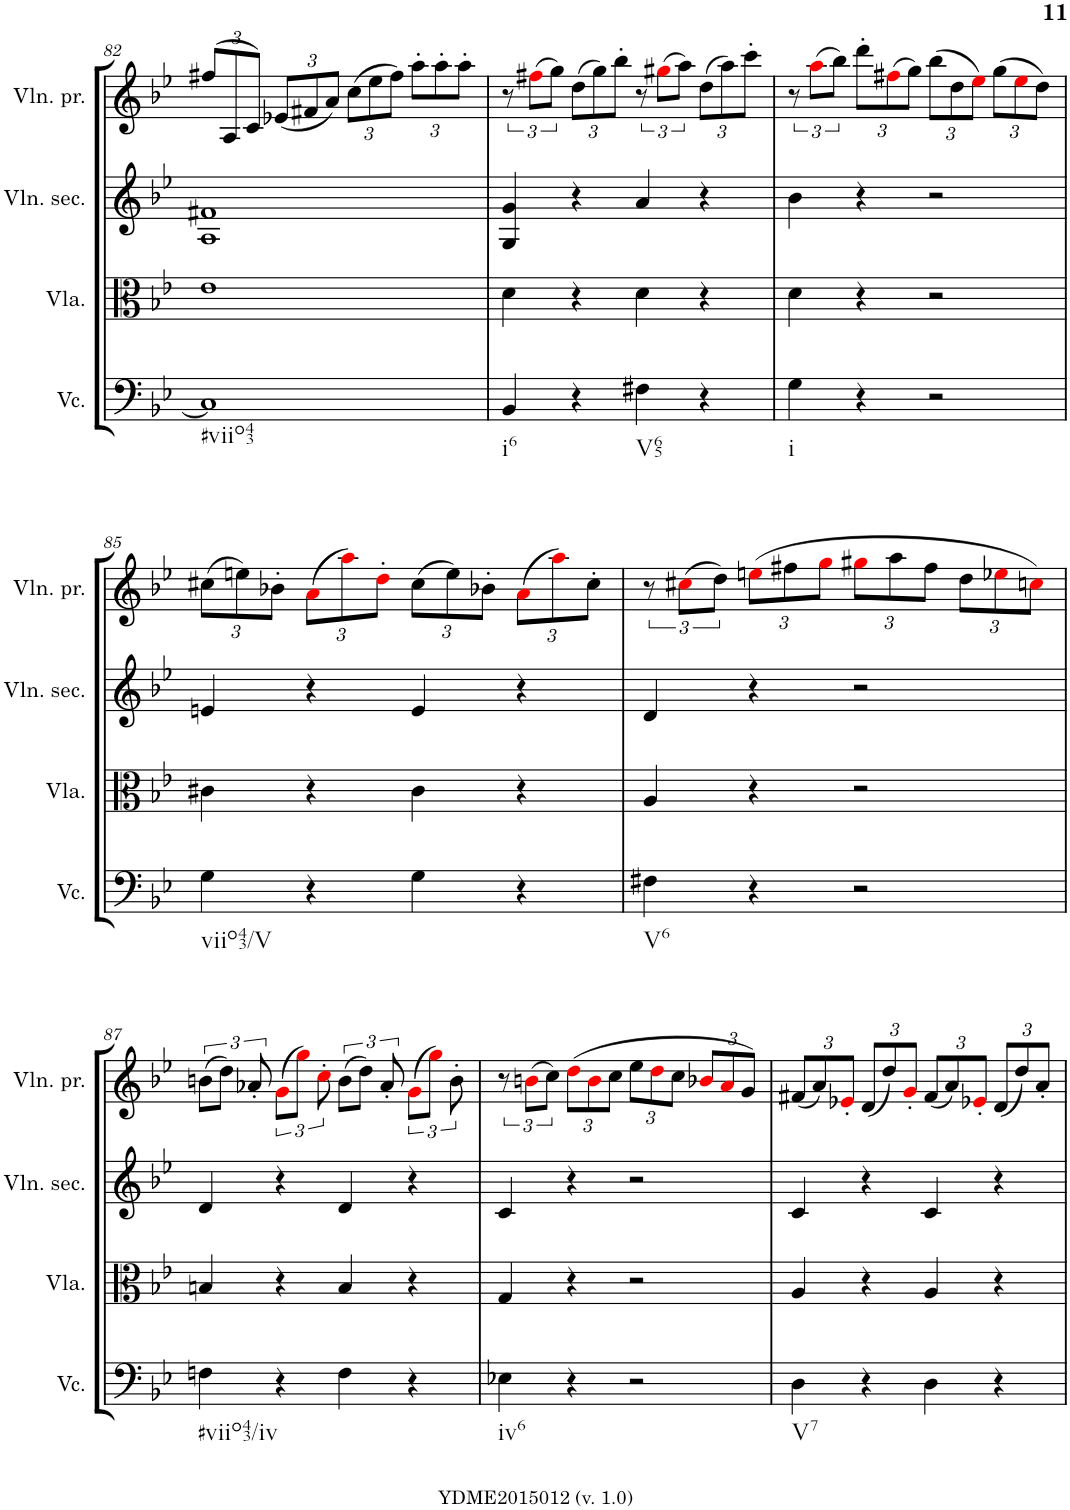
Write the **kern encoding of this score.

**kern	**kern	**kern	**kern
*part4	*part3	*part2	*part1
*staff4	*staff3	*staff2	*staff1
*I"Violoncelle	*I"Viola	*I"Violino secondo	*I"Violino primo
*I'Vc.	*I'Vla.	*I'Vln. sec.	*I'Vln. pr.
!!LO:PB:g=z
*clefF4	*clefC3	*clefG2	*clefG2
*k[b-e-]	*k[b-e-]	*k[b-e-]	*k[b-e-]
*B-:	*B-:	*B-:	*B-:
*M2/2	*M2/2	*M2/2	*M2/2
*met(c|)	*met(c|)	*met(c|)	*met(c|)
*	*	*	*Xbrackettup
=82	=82	=82	=82
!LO:TX:b:t=#viio43	!	!	!
1C]	1e-	1A 1f#X	(>12ff#X/L
.	.	.	12A/
.	.	.	12c/J)
.	.	.	(<12e-X/L
.	.	.	12f#X/
.	.	.	12a/J)
.	.	.	(>12cc\L
.	.	.	12ee-\
.	.	.	12ff#\J)
.	.	.	12aa'\L
.	.	.	12aa'\
.	.	.	12aa'\J
=83	=83	=83	=83
*	*	*	*brackettup
!LO:TX:b:t=i6	!	!	!
4BB-/	4d\	4G/ 4g/	12r
.	.	.	(>12ff#Xi\L
.	.	.	12gg\J)
*	*	*	*Xbrackettup
4r	4r	4r	(>12dd\L
.	.	.	12gg\)
.	.	.	12bb-'\J
*	*	*	*brackettup
!LO:TX:b:t=V65	!	!	!
4F#X\	4d\	4a/	12r
.	.	.	(>12gg#Xi\L
.	.	.	12aa\J)
*	*	*	*Xbrackettup
4r	4r	4r	(>12dd\L
.	.	.	12aa\)
.	.	.	12ccc'\J
=84	=84	=84	=84
*	*	*	*brackettup
!LO:TX:b:t=i	!	!	!
4G\	4d\	4b-\	12r
.	.	.	(>12aai\L
.	.	.	12bb-\J)
*	*	*	*Xbrackettup
4r	4r	4r	12ddd'\L
.	.	.	(>12ff#Xi\
.	.	.	12gg\J)
2r	2r	2r	(>12bb-\L
.	.	.	12dd\
.	.	.	12ee-i\J)
.	.	.	(>12gg\L
.	.	.	12ee-i\
.	.	.	12dd\J)
!!LO:LB:g=z
=85	=85	=85	=85
!LO:TX:b:t=viio43/V	!	!	!
4G\	4c#X\	4en/	(>12cc#X\L
.	.	.	12een\)
.	.	.	12b-X'\J
4r	4r	4r	(>12ai\L
.	.	.	12aai\)
.	.	.	12dd'i\J
4G\	4c#\	4e/	(>12cc#\L
.	.	.	12ee\)
.	.	.	12b-X'\J
4r	4r	4r	(>12ai\L
.	.	.	12aai\)
.	.	.	12cc#'\J
=86	=86	=86	=86
*	*	*	*brackettup
!LO:TX:b:t=V6	!	!	!
4F#X\	4A/	4d/	12r
.	.	.	(>12cc#Xi\L
.	.	.	12dd\J)
*	*	*	*Xbrackettup
4r	4r	4r	(>12eeni\L
.	.	.	12ff#X\
.	.	.	12ggi\J
2r	2r	2r	12gg#Xi\L
.	.	.	12aa\
.	.	.	12ff#\J
.	.	.	12dd\L
.	.	.	12ee-Xi\
.	.	.	12ccni\J)
!!LO:LB:g=z
=87	=87	=87	=87
*	*	*	*brackettup
!LO:TX:b:t=#viio43/iv	!	!	!
4Fn\	4Bn/	4d/	(>12bn\L
.	.	.	12dd\J)
.	.	.	12a-X'/
4r	4r	4r	(>12gi\L
.	.	.	12ggi\J)
.	.	.	12cc'i\
4F\	4B/	4d/	(>12b\L
.	.	.	12dd\J)
.	.	.	12a-'/
4r	4r	4r	(>12gi\L
.	.	.	12ggi\J)
.	.	.	12b'\
=88	=88	=88	=88
!LO:TX:b:t=iv6	!	!	!
4E-X\	4G/	4c/	12r
.	.	.	(>12bni\L
.	.	.	12cc\J)
*	*	*	*Xbrackettup
4r	4r	4r	(>12ddi\L
.	.	.	12bi\
.	.	.	12cc\J
2r	2r	2r	12ee-\L
.	.	.	12ddi\
.	.	.	12cc\J
.	.	.	12b-Xi/L
.	.	.	12ai/
.	.	.	12g/J)
=89	=89	=89	=89
!LO:TX:b:t=V7	!	!	!
4D\	4A/	4c/	(<12f#X/L
.	.	.	12a/)
.	.	.	12e-X'i/J
4r	4r	4r	(<12d/L
.	.	.	12dd/)
.	.	.	12g'i/J
4D\	4A/	4c/	(<12f#/L
.	.	.	12a/)
.	.	.	12e-X'i/J
4r	4r	4r	(<12d/L
.	.	.	12dd/)
.	.	.	12a'/J
=	=	=	=
*-	*-	*-	*-
